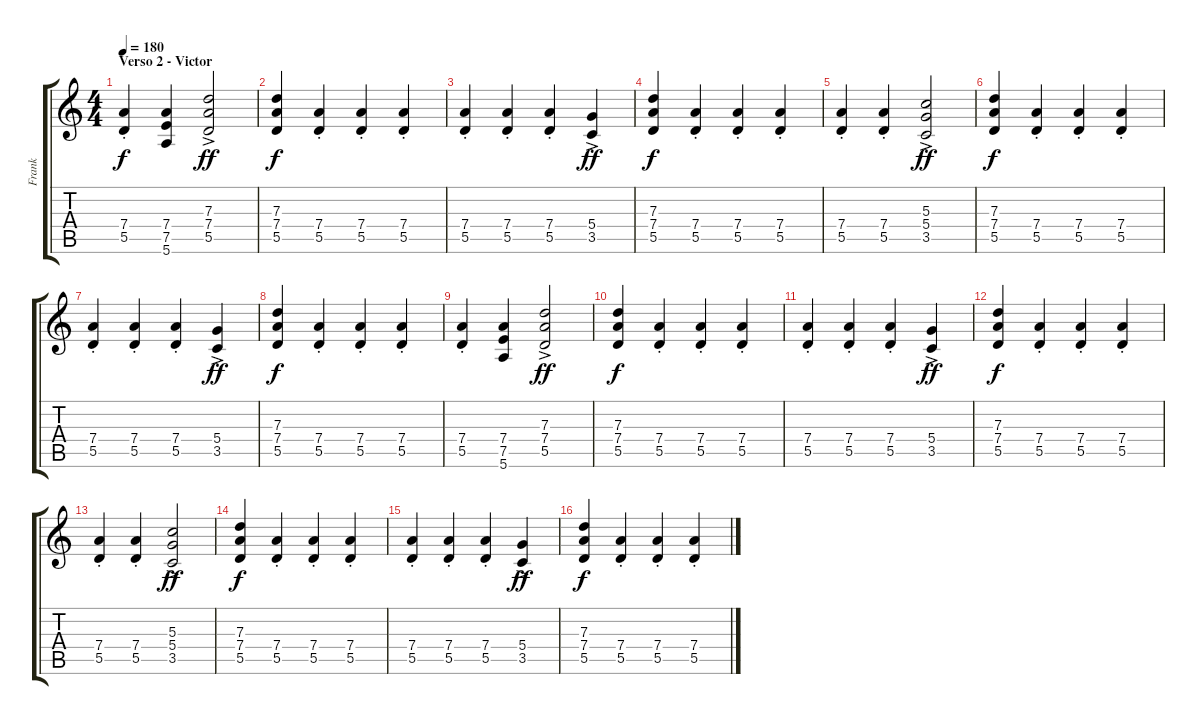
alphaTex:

\track ("Frank" "Frank") {instrument acousticguitarsteel}
\staff {score tabs}
\tuning (E4 B3 G3 D3 A2 E2) {hide}
\ts (4 4)
\section ("" "Verso 2 - Victor")
\tempo 180
\clef g2
\ks c
(7.4{st} 5.5{st}).4{dy f} (7.4 7.5 5.6).4 (7.3{ac} 7.4{ac} 5.5{ac}).2{dy ff} |
(7.3 7.4 5.5).4{dy f} (7.4{st} 5.5{st}).4 (7.4{st} 5.5{st}).4 (7.4{st} 5.5{st}).4 |
(7.4{st} 5.5{st}).4 (7.4{st} 5.5{st}).4 (7.4{st} 5.5{st}).4 (5.4{ac} 3.5{ac}).4{dy ff} |
(7.3 7.4 5.5).4{dy f} (7.4{st} 5.5{st}).4 (7.4{st} 5.5{st}).4 (7.4{st} 5.5{st}).4 |
(7.4{st} 5.5{st}).4 (7.4{st} 5.5{st}).4 (5.3{ac} 5.4{ac} 3.5{ac}).2{dy ff} |
(7.3 7.4 5.5).4{dy f} (7.4{st} 5.5{st}).4 (7.4{st} 5.5{st}).4 (7.4{st} 5.5{st}).4 |
(7.4{st} 5.5{st}).4 (7.4{st} 5.5{st}).4 (7.4{st} 5.5{st}).4 (5.4{ac} 3.5{ac}).4{dy ff} |
(7.3 7.4 5.5).4{dy f} (7.4{st} 5.5{st}).4 (7.4{st} 5.5{st}).4 (7.4{st} 5.5{st}).4 |
(7.4{st} 5.5{st}).4 (7.4 7.5 5.6).4 (7.3{ac} 7.4{ac} 5.5{ac}).2{dy ff} |
(7.3 7.4 5.5).4{dy f} (7.4{st} 5.5{st}).4 (7.4{st} 5.5{st}).4 (7.4{st} 5.5{st}).4 |
(7.4{st} 5.5{st}).4 (7.4{st} 5.5{st}).4 (7.4{st} 5.5{st}).4 (5.4{ac} 3.5{ac}).4{dy ff} |
(7.3 7.4 5.5).4{dy f} (7.4{st} 5.5{st}).4 (7.4{st} 5.5{st}).4 (7.4{st} 5.5{st}).4 |
(7.4{st} 5.5{st}).4 (7.4{st} 5.5{st}).4 (5.3{ac} 5.4{ac} 3.5{ac}).2{dy ff} |
(7.3 7.4 5.5).4{dy f} (7.4{st} 5.5{st}).4 (7.4{st} 5.5{st}).4 (7.4{st} 5.5{st}).4 |
(7.4{st} 5.5{st}).4 (7.4{st} 5.5{st}).4 (7.4{st} 5.5{st}).4 (5.4{ac} 3.5{ac}).4{dy ff} |
(7.3 7.4 5.5).4{dy f} (7.4{st} 5.5{st}).4 (7.4{st} 5.5{st}).4 (7.4{st} 5.5{st}).4
